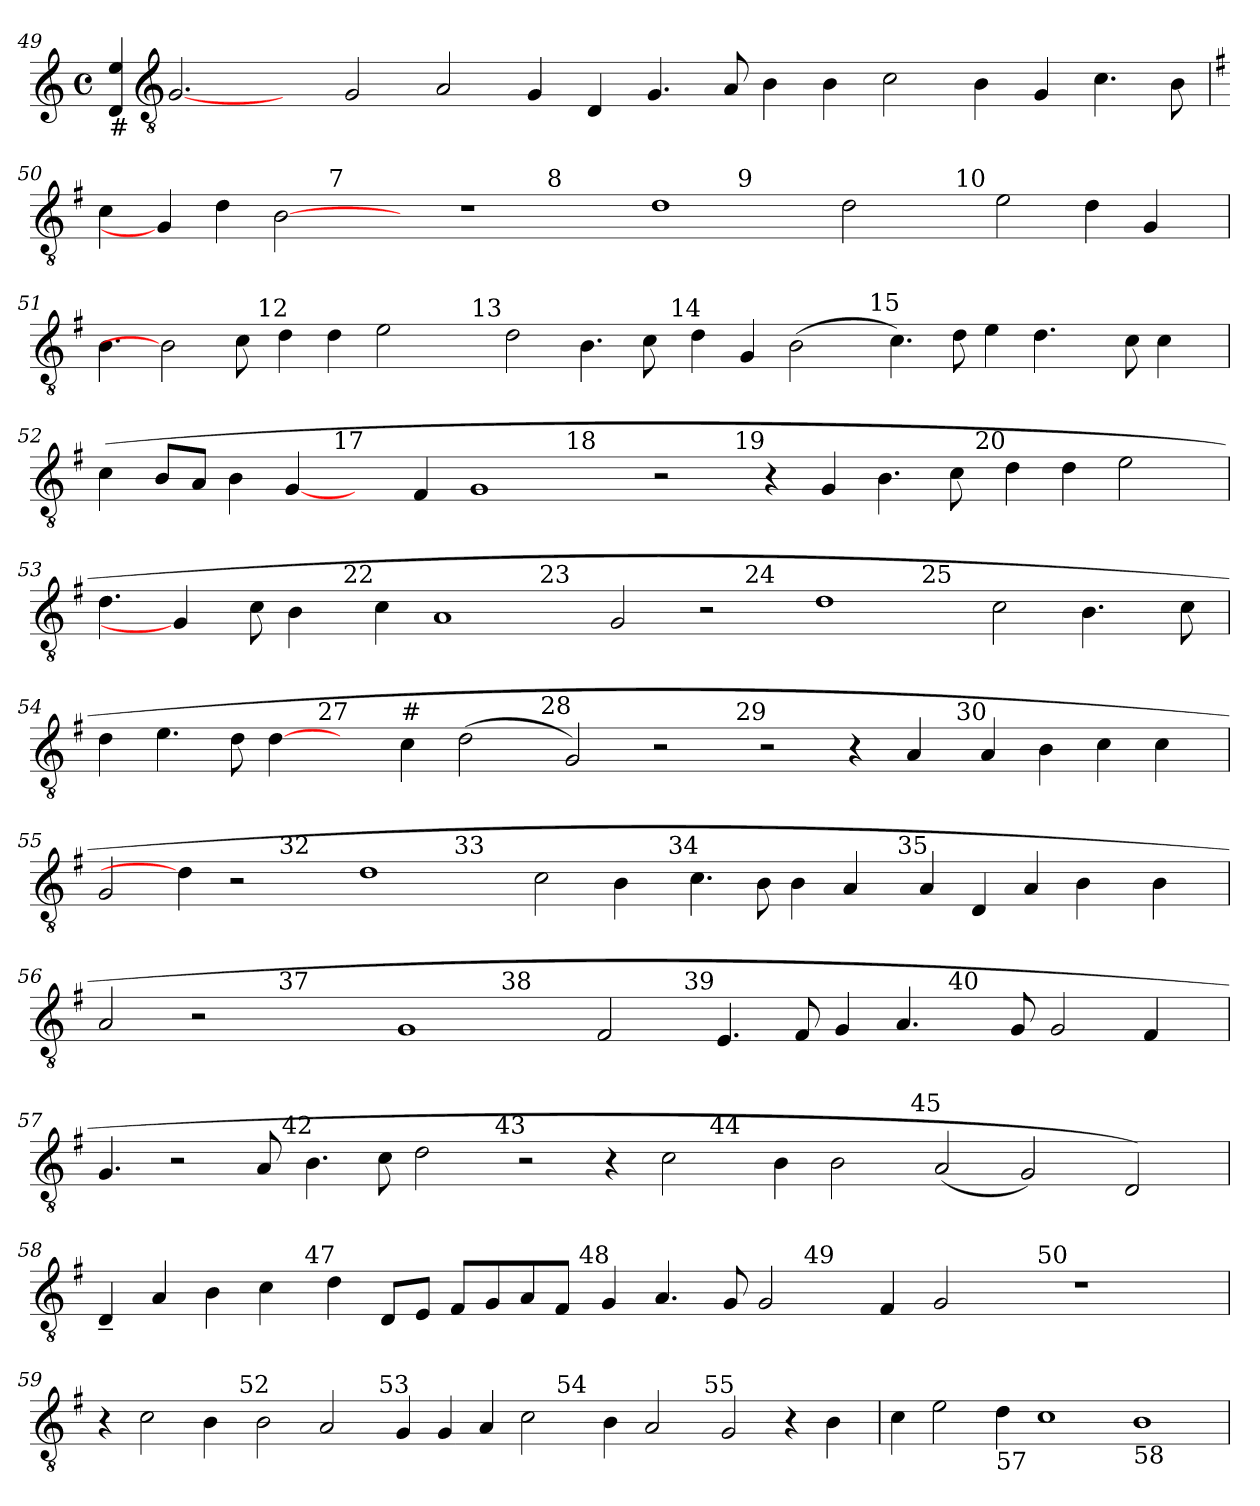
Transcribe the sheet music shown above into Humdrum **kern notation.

**kern
*part1
*staff1
!!LO:PB:g=z
*clefG2
*k[]
*C:
*M4/4
*met(c)
=49
!LO:TX:b:t=#
4d/ 4ee/
*clefGv2
[2.G
4ryy
2G</
2A/
4G</
4D/
4.G/
8A</
4B\
4B\
2c\
4B>\
4G/
4.c\
8B\
!!LO:LB:g=z
=50
*k[f#]
*G:
*^
*	*^
4c\	2ryy	1ryy
4G]	.	.
4d\	4...ryy	.
[2B	.	.
!	!LO:TX:a:t=7	!
.	1ryy	.
.	.	1ryy
4ryy	.	.
1r	.	.
!	!LO:TX:a:t=8	!
.	1ryy	.
.	.	1ryy
1d	.	.
!	!LO:TX:a:t=9	!
.	1ryy	.
.	.	2ryy
2d\	.	4ryy
.	.	8ryy
.	.	32ryy
!	!	!LO:TX:a:t=10
.	.	1ryy
.	1ryy	.
2e\	.	.
4d\	.	.
4G/	.	.
.	.	16.ryy
.	32ryy	.
!!LO:LB:g=z	!!	!!
=51	=51	=51
4.B\	2...ryy	1ryy
2B]	.	.
8c\	.	.
!	!LO:TX:a:t=12	!
.	1ryy	.
4d\	.	2ryy
4d\	.	.
2e\	.	4ryy
.	.	8ryy
.	.	32ryy
!	!	!LO:TX:a:t=13
.	.	1ryy
.	1ryy	.
2d\	.	.
4.B\	.	.
8c\	.	.
.	.	1ryy
!	!LO:TX:a:t=14	!
.	1ryy	.
4d\	.	.
4G/	.	.
(>2B\	.	.
.	.	1ryy
!	!LO:TX:a:t=15	!
.	1ryy	.
4.c\)	.	.
8d\	.	.
4e\	.	.
4.d\	.	.
.	.	2ryy
.	2ryy	.
8c\	.	.
4c\	.	.
.	.	16.ryy
.	16ryy	.
!!LO:LB:g=z	!!	!!
=52	=52	=52
(<4c\	2...ryy	1ryy
8B/L	.	.
8A/J	.	.
4B\	.	.
[4G/	.	.
!	!LO:TX:a:t=17	!
.	1ryy	.
4ryy	.	2ryy
4F#/	.	.
1G	.	4...ryy
.	1ryy	.
!	!	!LO:TX:a:t=18
.	.	1ryy
2r	.	.
!	!LO:TX:a:t=19	!
.	1ryy	.
.	.	1ryy
4r	.	.
4G/	.	.
4.B\	.	.
8c\	.	.
!	!LO:TX:a:t=20	!
.	1ryy	.
.	.	1ryy
4d\	.	.
4d\	.	.
2e\	.	.
.	16ryy	.
.	.	32ryy
*	*v	*v
!!LO:LB:g=z
=53	=53
4.d\	2ryy
4G/]	.
.	4ryy
8c\	.
4B\	8ryy
.	32ryy
!	!LO:TX:a:t=22
.	1ryy
4c\	.
1A	.
!	!LO:TX:a:t=23
.	1ryy
2G/	.
2r	.
!	!LO:TX:a:t=24
.	1ryy
1d	.
!	!LO:TX:a:t=25
.	1ryy
2c\	.
4.B\	.
.	4ryy
8c\	.
.	16.ryy
!!LO:LB:g=z	!!
=54	=54
4d\	2...ryy
4.e\	.
8d\	.
[4d\	.
!	!LO:TX:a:t=27
.	1ryy
4ryy	.
!LO:TX:a:t=#	!
4c\	.
(>2d\	.
!	!LO:TX:a:t=28
.	1ryy
2G/)	.
2r	.
!	!LO:TX:a:t=29
.	1ryy
2r	.
4r	.
4A/	.
!	!LO:TX:a:t=30
.	1ryy
4A/	.
4B\	.
4c\	.
4c\	.
.	16ryy
!!LO:LB:g=z	!!
=55	=55
*	*^
2G/	2ryy	1ryy
4d\]	4ryy	.
2r	8ryy	.
.	32ryy	.
!	!LO:TX:a:t=32	!
.	1ryy	.
.	.	1ryy
1d	.	.
!	!LO:TX:a:t=33	!
.	1ryy	.
.	.	2...ryy
2c\	.	.
4B\	.	.
.	1ryy	.
!	!	!LO:TX:a:t=34
.	.	1ryy
4.c\	.	.
8B\	.	.
4B\	.	.
4A/	.	.
.	1ryy	.
!	!	!LO:TX:a:t=35
.	.	1ryy
4A/	.	.
4D/	.	.
4A/	.	.
4B\	.	.
.	4ryy	.
.	.	4ryy
4B\	.	.
.	16.ryy	.
.	.	16ryy
!!LO:LB:g=z	!!	!!
=56	=56	=56
2A/	2...ryy	1ryy
2r	.	.
!	!LO:TX:a:t=37	!
.	1ryy	.
2ryy	.	2ryy
1G	.	4...ryy
.	1ryy	.
!	!	!LO:TX:a:t=38
.	.	1ryy
2F#/	.	.
!	!LO:TX:a:t=39	!
.	1ryy	.
.	.	1ryy
4.E/	.	.
8F#/	.	.
4G/	.	.
4.A/	.	.
!	!LO:TX:a:t=40	!
.	1ryy	.
.	.	1ryy
8G/	.	.
2G/	.	.
4F#/	.	.
.	16ryy	.
.	.	32ryy
*	*v	*v
!!LO:LB:g=z
=57	=57
4.G/	2...ryy
2r	.
8A/	.
!	!LO:TX:a:t=42
.	1ryy
4.B\	.
8c\	.
2d\	.
!	!LO:TX:a:t=43
.	1ryy
2r	.
4r	.
2c\	.
!	!LO:TX:a:t=44
.	1ryy
4B\	.
2B\	.
!	!LO:TX:a:t=45
.	1ryy
(<2A/	.
2G/)	.
.	2ryy
2D/)	.
.	16ryy
!!LO:LB:g=z	!!
=58	=58
*	*^
4D~</	2...ryy	1ryy
4A/	.	.
4B\	.	.
4c\	.	.
!	!LO:TX:a:t=47	!
.	1ryy	.
4d\	.	1ryy
8D/L	.	.
8E/J	.	.
8F#/L	.	.
8G/	.	.
8A/	.	.
8F#/J	.	.
!	!LO:TX:a:t=48	!
.	1ryy	.
4G/	.	1ryy
4.A/	.	.
8G/	.	.
2G/	.	.
!	!LO:TX:a:t=49	!
.	1ryy	.
.	.	2ryy
4F#/	.	.
2G/	.	4ryy
.	.	8ryy
.	.	32ryy
!	!	!LO:TX:a:t=50
.	.	1ryy
.	1ryy	.
1r	.	.
.	.	16.ryy
.	16ryy	.
*	*v	*v
!!LO:LB:g=z
=59	=59
4r	2...ryy
2c\	.
4B\	.
!	!LO:TX:a:t=52
.	1ryy
2B\	.
2A/	.
!	!LO:TX:a:t=53
.	1ryy
4G/	.
4G/	.
4A/	.
2c\	.
!	!LO:TX:a:t=54
.	1ryy
4B\	.
2A/	.
!	!LO:TX:a:t=55
.	1ryy
2G/	.
4r	.
4B\	.
.	16ryy
*v	*v
!!LO:PB:g=z
=60
4c\
2e\
!LO:TX:b:t=57
4d\
1c
!LO:TX:b:t=58
1B
=
*-
